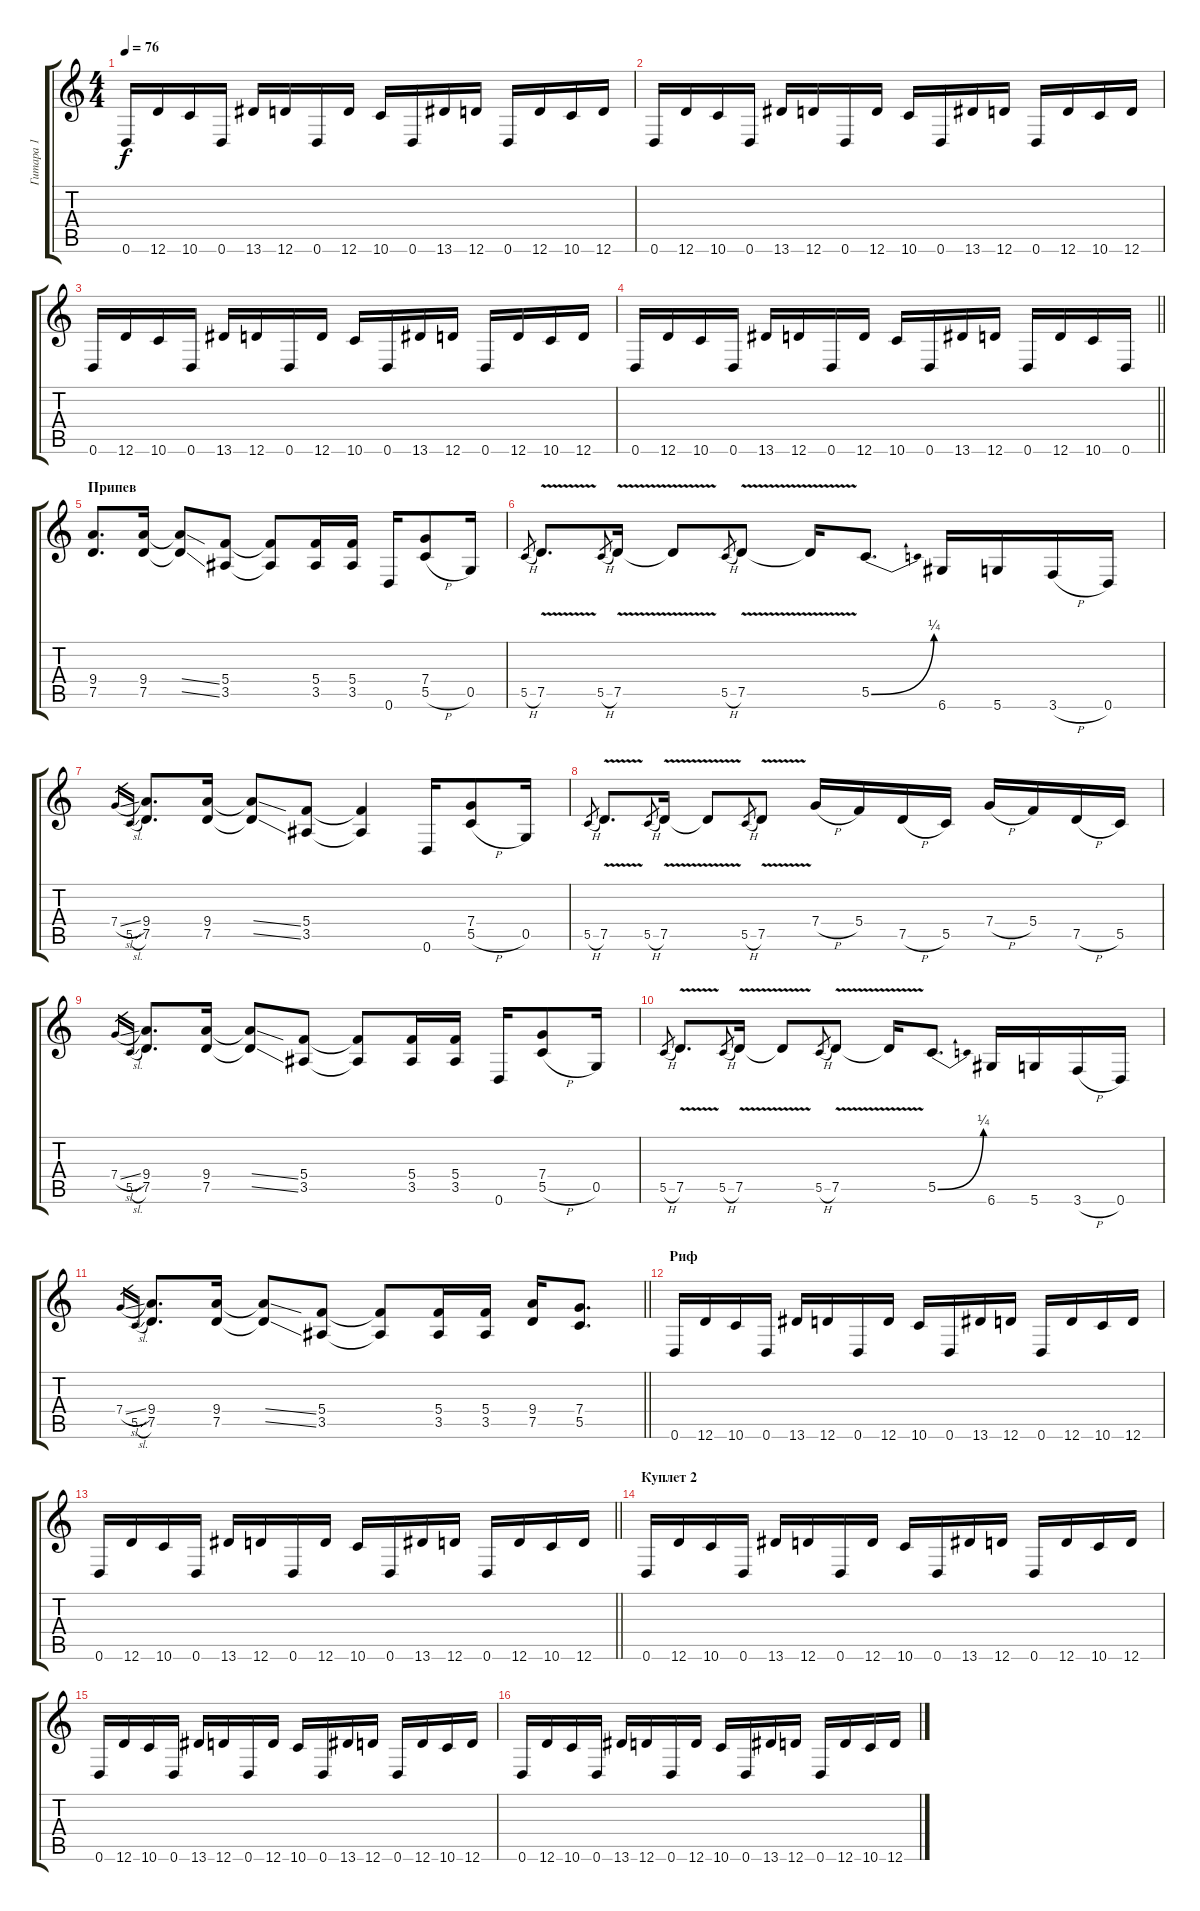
\track ("Гитара 1" "Гитара 1") {instrument distortionguitar}
\staff {score tabs}
\tuning (D4 A3 F3 C3 G2 D2) {hide}
\ts (4 4)
\tempo 76
\clef g2
\ks c
0.6.16{dy f} 12.6.16 10.6.16 0.6.16 13.6.16 12.6.16 0.6.16 12.6.16 10.6.16 0.6.16 13.6.16 12.6.16 0.6.16 12.6.16 10.6.16 12.6.16 |
0.6.16 12.6.16 10.6.16 0.6.16 13.6.16 12.6.16 0.6.16 12.6.16 10.6.16 0.6.16 13.6.16 12.6.16 0.6.16 12.6.16 10.6.16 12.6.16 |
0.6.16 12.6.16 10.6.16 0.6.16 13.6.16 12.6.16 0.6.16 12.6.16 10.6.16 0.6.16 13.6.16 12.6.16 0.6.16 12.6.16 10.6.16 12.6.16 |
\barLineRight lightlight
0.6.16 12.6.16 10.6.16 0.6.16 13.6.16 12.6.16 0.6.16 12.6.16 10.6.16 0.6.16 13.6.16 12.6.16 0.6.16 12.6.16 10.6.16 0.6.16 |
\section ("" "Припев")
(9.4 7.5).8{d} (9.4 7.5).16 (9.4{ss t} 7.5{ss t}).8 (5.4 3.5).8 (5.4{t} 3.5{t}).8 (5.4 3.5).16 (5.4 3.5).16 0.6.16 (7.4 5.5{h}).8 0.5.16 |
5.5{h}.8{gr} 7.5{v}.8{d} 5.5{h}.8{gr} 7.5{v}.16 7.5{t}.8 5.5{h}.8{gr} 7.5{v}.8 7.5{t}.16 5.5{be (bend 0 0 60 1)}.8{d} 6.6.16 5.6.16 3.6{h}.16 0.6.16 |
7.4{sl}.16{gr} 5.5{sl}.16{gr} (9.4 7.5).8{d} (9.4 7.5).16 (9.4{ss t} 7.5{ss t}).8 (5.4 3.5).8 (5.4{t} 3.5{t}).4 0.6.16 (7.4 5.5{h}).8 0.5.16 |
5.5{h}.8{gr} 7.5{v}.8{d} 5.5{h}.8{gr} 7.5{v}.16 7.5{t}.8 5.5{h}.8{gr} 7.5{v}.8 7.4{h}.16 5.4.16 7.5{h}.16 5.5.16 7.4{h}.16 5.4.16 7.5{h}.16 5.5.16 |
7.4{sl}.16{gr} 5.5{sl}.16{gr} (9.4 7.5).8{d} (9.4 7.5).16 (9.4{ss t} 7.5{ss t}).8 (5.4 3.5).8 (5.4{t} 3.5{t}).8 (5.4 3.5).16 (5.4 3.5).16 0.6.16 (7.4 5.5{h}).8 0.5.16 |
5.5{h}.8{gr} 7.5{v}.8{d} 5.5{h}.8{gr} 7.5{v}.16 7.5{t}.8 5.5{h}.8{gr} 7.5{v}.8 7.5{t}.16 5.5{be (bend 0 0 60 1)}.8{d} 6.6.16 5.6.16 3.6{h}.16 0.6.16 |
\barLineRight lightlight
7.4{sl}.16{gr} 5.5{sl}.16{gr} (9.4 7.5).8{d} (9.4 7.5).16 (9.4{ss t} 7.5{ss t}).8 (5.4 3.5).8 (5.4{t} 3.5{t}).8 (5.4 3.5).16 (5.4 3.5).16 (9.4 7.5).16 (7.4 5.5).8{d} |
\section ("" "Риф")
0.6.16 12.6.16 10.6.16 0.6.16 13.6.16 12.6.16 0.6.16 12.6.16 10.6.16 0.6.16 13.6.16 12.6.16 0.6.16 12.6.16 10.6.16 12.6.16 |
\barLineRight lightlight
0.6.16 12.6.16 10.6.16 0.6.16 13.6.16 12.6.16 0.6.16 12.6.16 10.6.16 0.6.16 13.6.16 12.6.16 0.6.16 12.6.16 10.6.16 12.6.16 |
\section ("" "Куплет 2")
0.6.16 12.6.16 10.6.16 0.6.16 13.6.16 12.6.16 0.6.16 12.6.16 10.6.16 0.6.16 13.6.16 12.6.16 0.6.16 12.6.16 10.6.16 12.6.16 |
0.6.16 12.6.16 10.6.16 0.6.16 13.6.16 12.6.16 0.6.16 12.6.16 10.6.16 0.6.16 13.6.16 12.6.16 0.6.16 12.6.16 10.6.16 12.6.16 |
0.6.16 12.6.16 10.6.16 0.6.16 13.6.16 12.6.16 0.6.16 12.6.16 10.6.16 0.6.16 13.6.16 12.6.16 0.6.16 12.6.16 10.6.16 12.6.16
